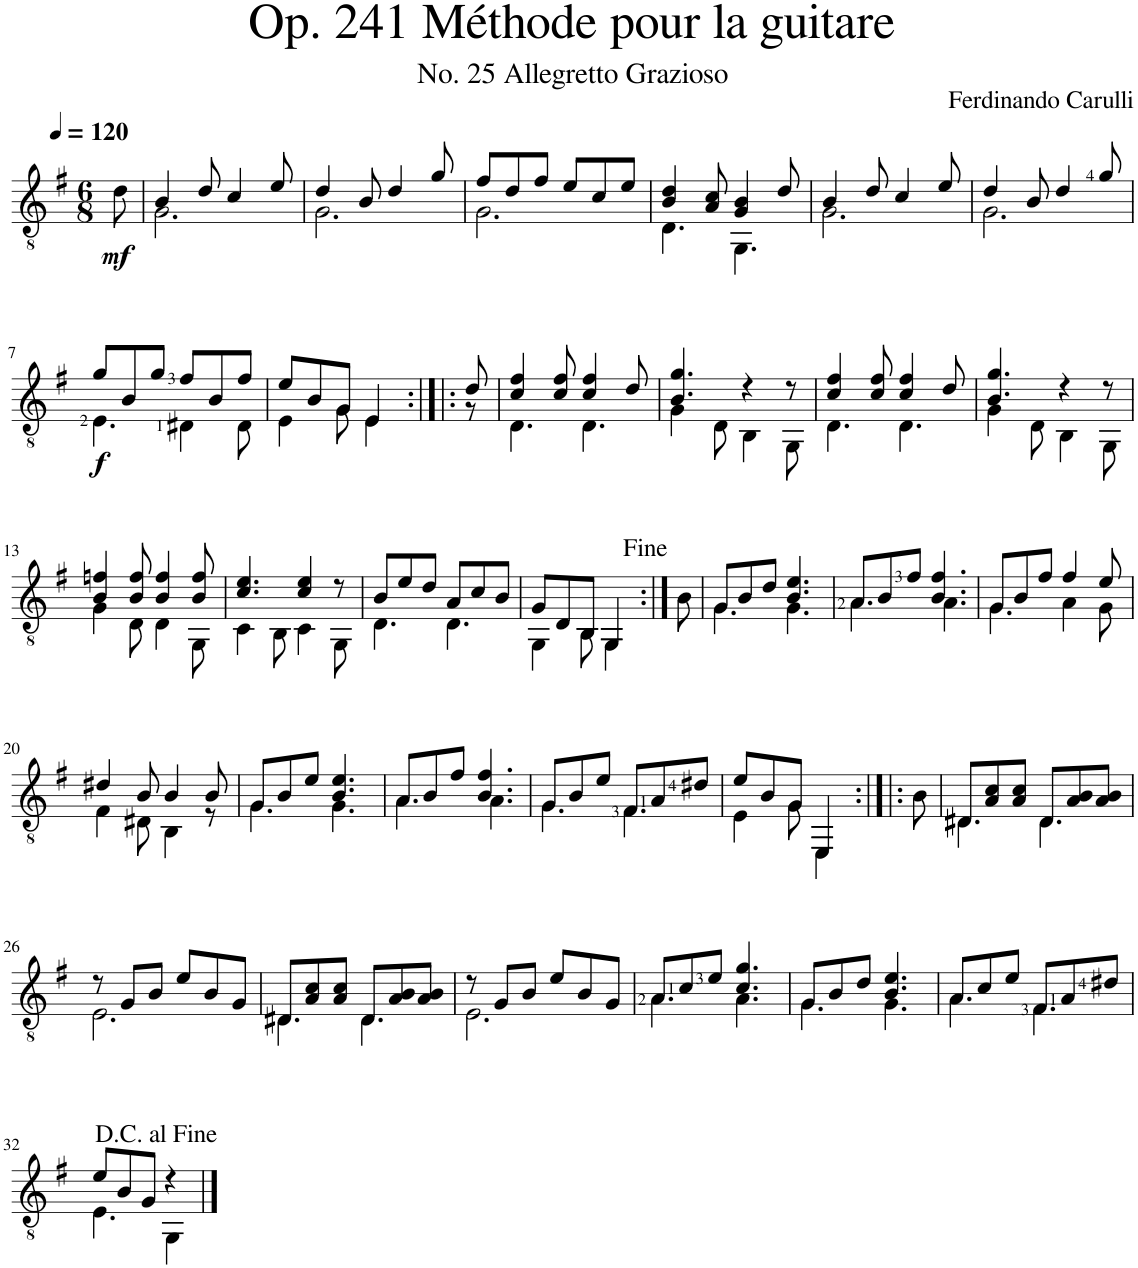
**kern	**dynam
*part1	*part1
*staff1	*staff1
*I"Classical Guitar	*
*I'Guit.	*
*clefGv2	*
*k[f#]	*
*M6/8	*
*MM120	*
=	=
!	!LO:DY:b
8d\	mf
=1	=1
*^	*
4B/	2.G\	.
8d/	.	.
4c/	.	.
8e/	.	.
=2	=2	=2
4d/	2.G\	.
8B/	.	.
4d/	.	.
8g/	.	.
=3	=3	=3
8f#/L	2.G\	.
8d/	.	.
8f#/J	.	.
8e/L	.	.
8c/	.	.
8e/J	.	.
=4	=4	=4
4B/ 4d/	4.D\	.
8A/ 8c/	.	.
4G/ 4B/	4.GG\	.
8d/	.	.
=5	=5	=5
4B/	2.G\	.
8d/	.	.
4c/	.	.
8e/	.	.
=6	=6	=6
4d/	2.G\	.
8B/	.	.
4d/	.	.
8g/	.	.
!!LO:LB:g=z	!!
=7	=7	=7
!	!	!LO:DY:b
8g/L	4.E\	f
8B/	.	.
8g/J	.	.
8f#/L	4D#X\	.
8B/	.	.
8f#/J	8D#\	.
=8	=8	=8
8e/L	4E\	.
8B/	.	.
8G/J	8G\	.
4E/	4E\	.
=8X1:|!|:	=8X1:|!|:	=8X1:|!|:
8d/	8r	.
=9	=9	=9
4c/ 4f#/	4.D\	.
8c/ 8f#/	.	.
4c/ 4f#/	4.D\	.
8d/	.	.
=10	=10	=10
4.B/ 4.g/	4G\	.
.	8D\	.
4r	4BB\	.
8r	8GG\	.
=11	=11	=11
4c/ 4f#/	4.D\	.
8c/ 8f#/	.	.
4c/ 4f#/	4.D\	.
8d/	.	.
=12	=12	=12
4.B/ 4.g/	4G\	.
.	8D\	.
4r	4BB\	.
8r	8GG\	.
!!LO:LB:g=z	!!
=13	=13	=13
4B/ 4fn/	4G\	.
8B/ 8f/	8D\	.
4B/ 4f/	4D\	.
8B/ 8f/	8GG\	.
=14	=14	=14
4.c/ 4.e/	4C\	.
.	8BB\	.
4c/ 4e/	4C\	.
8r	8GG\	.
=15	=15	=15
8B/L	4.D\	.
8e/	.	.
8d/J	.	.
8A/L	4.D\	.
8c/	.	.
8B/J	.	.
=16	=16	=16
8G/L	4GG\	.
8D/	.	.
8BB/J	8BB\	.
4GG/	4GG\	.
*v	*v	*
=16X2:|!	=16X2:|!
8B\	.
=17	=17
*^	*
8G/L	4.G\	.
8B/	.	.
8d/J	.	.
4.B/ 4.e/	4.G\	.
=18	=18	=18
8A/L	4.A\	.
8B/	.	.
8f#/J	.	.
4.B/ 4.f#/	4.A\	.
=19	=19	=19
8G/L	4.G\	.
8B/	.	.
8f#/J	.	.
4f#/	4A\	.
8e/	8G\	.
!!LO:LB:g=z	!!
=20	=20	=20
4d#X/	4F#\	.
8B/	8D#X\	.
4B/	4BB\	.
8B/	8r	.
=21	=21	=21
8G/L	4.G\	.
8B/	.	.
8e/J	.	.
4.B/ 4.e/	4.G\	.
=22	=22	=22
8A/L	4.A\	.
8B/	.	.
8f#/J	.	.
4.B/ 4.f#/	4.A\	.
=23	=23	=23
8G/L	4.G\	.
8B/	.	.
8e/J	.	.
8F#/L	4.F#\	.
8A/	.	.
8d#X/J	.	.
=24	=24	=24
8e/L	4E\	.
8B/	.	.
8G/J	8G\	.
4EE/	4EE\	.
*v	*v	*
=24X3:|!|:	=24X3:|!|:
8B\	.
=25	=25
*^	*
8D#X/L	4.D#\	.
8A/ 8c/	.	.
8A/ 8c/J	.	.
8D#/L	4.D#\	.
8A/ 8B/	.	.
8A/ 8B/J	.	.
!!LO:LB:g=z	!!
=26	=26	=26
8r	2.E\	.
8G/L	.	.
8B/J	.	.
8e/L	.	.
8B/	.	.
8G/J	.	.
=27	=27	=27
8D#X/L	4.D#\	.
8A/ 8c/	.	.
8A/ 8c/J	.	.
8D#/L	4.D#\	.
8A/ 8B/	.	.
8A/ 8B/J	.	.
=28	=28	=28
8r	2.E\	.
8G/L	.	.
8B/J	.	.
8e/L	.	.
8B/	.	.
8G/J	.	.
=29	=29	=29
8A/L	4.A\	.
8c/	.	.
8e/J	.	.
4.c/ 4.g/	4.A\	.
=30	=30	=30
8G/L	4.G\	.
8B/	.	.
8d/J	.	.
4.B/ 4.e/	4.G\	.
=31	=31	=31
8A/L	4.A\	.
8c/	.	.
8e/J	.	.
8F#/L	4.F#\	.
8A/	.	.
8d#X/J	.	.
!!LO:LB:g=z	!!
=32	=32	=32
8e/L	4.E\	.
8B/	.	.
8G/J	.	.
4r	4GG\	.
*v	*v	*
==	==
*-	*-
